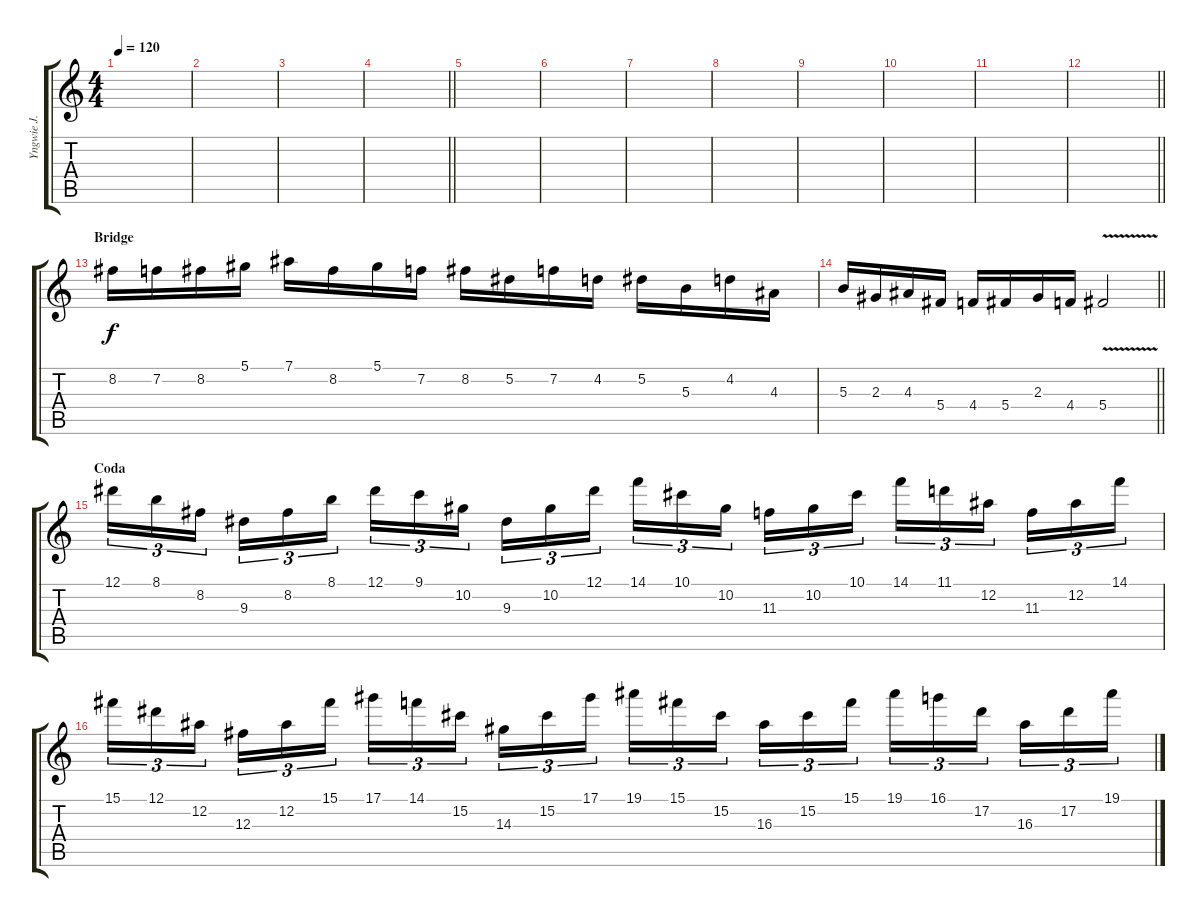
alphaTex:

\track ("Yngwie J. Malmsteen" "Yngwie J. ") {instrument distortionguitar}
\staff {score tabs}
\tuning (Eb4 Bb3 Gb3 Db3 Ab2 Eb2) {hide}
\ts (4 4)
\tempo 120
\clef g2
\ks c
|
|
|
\barLineRight lightlight
|
|
|
|
|
|
|
|
\barLineRight lightlight
|
\section ("" "Bridge")
8.2.16 7.2.16 8.2.16 5.1.16 7.1.16 8.2.16 5.1.16 7.2.16 8.2.16 5.2.16 7.2.16 4.2.16 5.2.16 5.3.16 4.2.16 4.3.16 |
\barLineRight lightlight
5.3.16 2.3.16 4.3.16 5.4.16 4.4.16 5.4.16 2.3.16 4.4.16 5.4{v}.2 |
\section ("" "Coda")
12.1.16{tu (3 2)} 8.1.16{tu (3 2)} 8.2.16{tu (3 2) beam splitsecondary} 9.3.16{tu (3 2)} 8.2.16{tu (3 2)} 8.1.16{tu (3 2)} 12.1.16{tu (3 2)} 9.1.16{tu (3 2)} 10.2.16{tu (3 2) beam splitsecondary} 9.3.16{tu (3 2)} 10.2.16{tu (3 2)} 12.1.16{tu (3 2)} 14.1.16{tu (3 2)} 10.1.16{tu (3 2)} 10.2.16{tu (3 2) beam splitsecondary} 11.3.16{tu (3 2)} 10.2.16{tu (3 2)} 10.1.16{tu (3 2)} 14.1.16{tu (3 2)} 11.1.16{tu (3 2)} 12.2.16{tu (3 2) beam splitsecondary} 11.3.16{tu (3 2)} 12.2.16{tu (3 2)} 14.1.16{tu (3 2)} |
15.1.16{tu (3 2)} 12.1.16{tu (3 2)} 12.2.16{tu (3 2) beam splitsecondary} 12.3.16{tu (3 2)} 12.2.16{tu (3 2)} 15.1.16{tu (3 2)} 17.1.16{tu (3 2)} 14.1.16{tu (3 2)} 15.2.16{tu (3 2) beam splitsecondary} 14.3.16{tu (3 2)} 15.2.16{tu (3 2)} 17.1.16{tu (3 2)} 19.1.16{tu (3 2)} 15.1.16{tu (3 2)} 15.2.16{tu (3 2) beam splitsecondary} 16.3.16{tu (3 2)} 15.2.16{tu (3 2)} 15.1.16{tu (3 2)} 19.1.16{tu (3 2)} 16.1.16{tu (3 2)} 17.2.16{tu (3 2) beam splitsecondary} 16.3.16{tu (3 2)} 17.2.16{tu (3 2)} 19.1.16{tu (3 2)}
